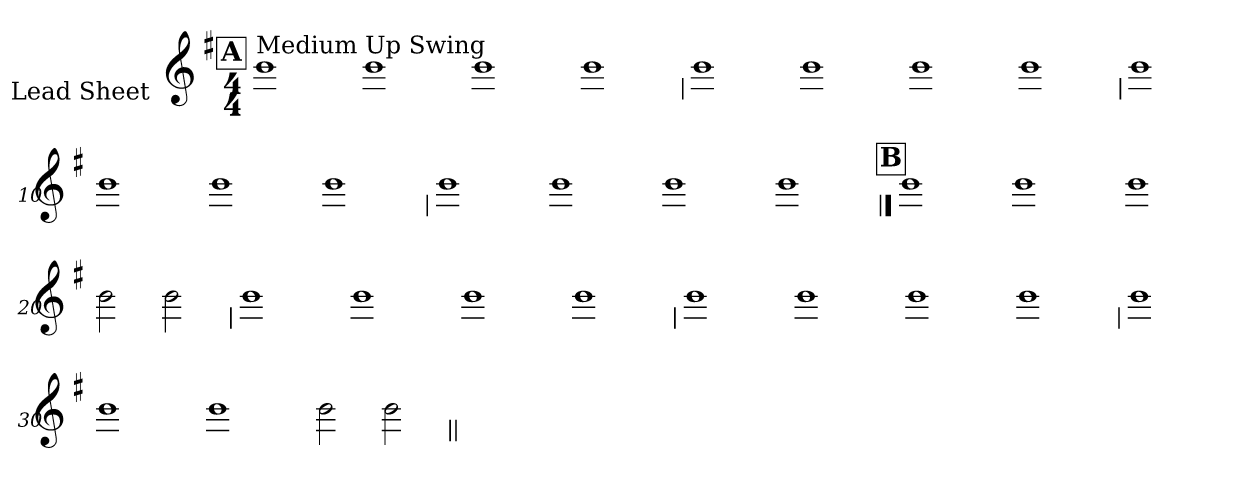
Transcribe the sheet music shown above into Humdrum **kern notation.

**kern
*part1
*staff1
*I"Lead Sheet
*stria0
*clefG2
*k[f#]
*G:
*M4/4
!!LO:REH:place=s1:a:t=A
=1||
!LO:TX:a:t=Medium Up Swing
1b
=2-
1b
=3-
1b
=4-
1b
!!LO:LB:g=z
=5
1b
=6-
1b
=7-
1b
=8-
1b
!!LO:LB:g=z
=9
1b
=10-
1b
=11-
1b
=12-
1b
!!LO:LB:g=z
=13
1b
=14-
1b
=15-
1b
=16-
1b
!!LO:LB:g=z
!!LO:REH:place=s1:a:t=B
==17
1b
=18-
1b
=19-
1b
=20-
2b
2b
!!LO:LB:g=z
=21
1b
=22-
1b
=23-
1b
=24-
1b
!!LO:LB:g=z
=25
1b
=26-
1b
=27-
1b
=28-
1b
!!LO:LB:g=z
=29
1b
=30-
1b
=31-
1b
=32-
2b
2b
=||
*-
